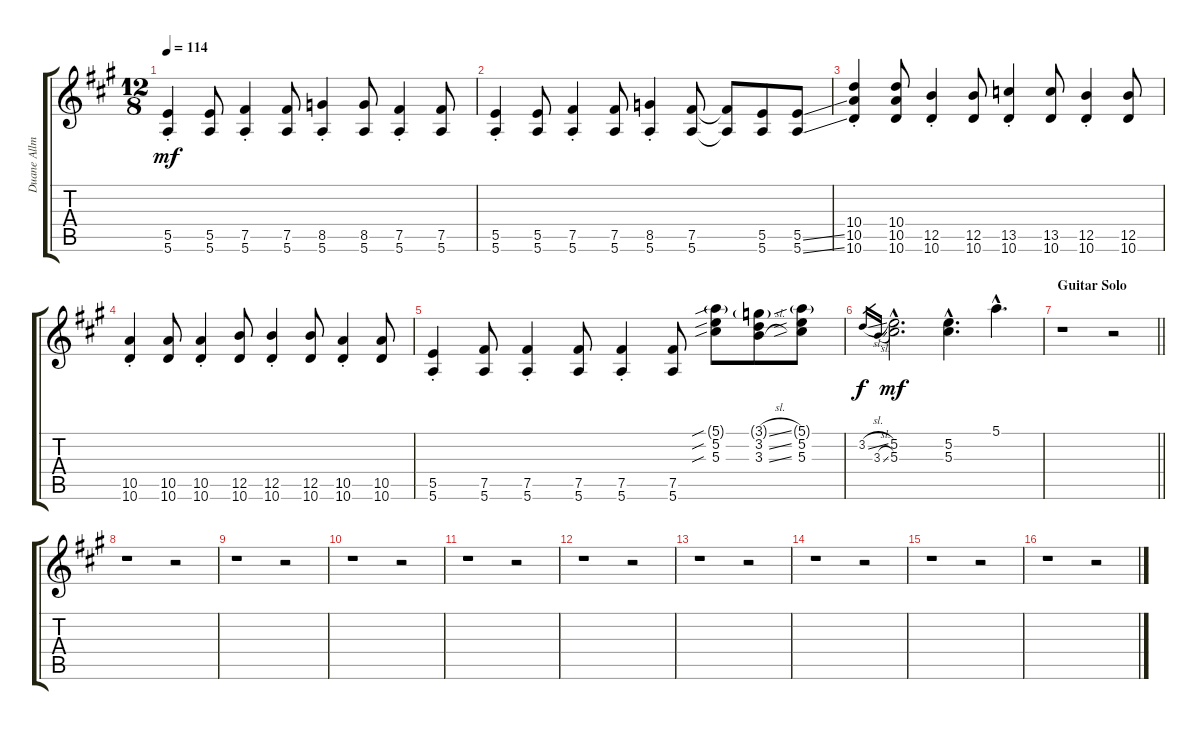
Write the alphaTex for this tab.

\track ("Duane Allman Guitar III" "Duane Allm") {instrument distortionguitar}
\staff {score tabs}
\tuning (E4 B3 Ab3 E3 B2 E2) {hide}
\ts (12 8)
\tempo 114
\clef g2
\ks a
(5.5{st} 5.6{st}).4{dy mf} (5.5 5.6).8 (7.5{st} 5.6{st}).4 (7.5 5.6).8 (8.5{st} 5.6{st}).4 (8.5 5.6).8 (7.5{st} 5.6{st}).4 (7.5 5.6).8 |
(5.5{st} 5.6{st}).4 (5.5 5.6).8 (7.5{st} 5.6{st}).4 (7.5 5.6).8 (8.5{st} 5.6{st}).4 (7.5 5.6).8 (7.5{t} 5.6{t}).8 (5.5 5.6).8 (5.5{ss} 5.6{ss}).8 |
(10.4{st} 10.5{st} 10.6{st}).4 (10.4 10.5 10.6).8 (12.5{st} 10.6{st}).4 (12.5 10.6).8 (13.5{st} 10.6{st}).4 (13.5 10.6).8 (12.5{st} 10.6{st}).4 (12.5 10.6).8 |
(10.5{st} 10.6{st}).4 (10.5 10.6).8 (10.5{st} 10.6{st}).4 (12.5 10.6).8 (12.5{st} 10.6{st}).4 (12.5 10.6).8 (10.5{st} 10.6{st}).4 (10.5 10.6).8 |
(5.5{st} 5.6{st}).4 (7.5 5.6).8 (7.5{st} 5.6{st}).4 (7.5 5.6).8 (7.5{st} 5.6{st}).4 (7.5 5.6).8 (5.1{sib g} 5.2{sib} 5.3{sib}).8 (3.1{sl g} 3.2{sl} 3.3{sl}).8 (5.1{g} 5.2 5.3).8 |
3.2{sl}.16{gr dy f} 3.3{sl}.16{gr} (5.2{hac} 5.3{hac}).2{d dy mf} (5.2{hac} 5.3{hac}).4{d} 5.1{hac}.4{d} |
\section ("" "Guitar Solo")
\barLineRight lightlight
r.1 r.2 |
r.1 r.2 |
r.1 r.2 |
r.1 r.2 |
r.1 r.2 |
r.1 r.2 |
r.1 r.2 |
r.1 r.2 |
r.1 r.2 |
r.1 r.2
